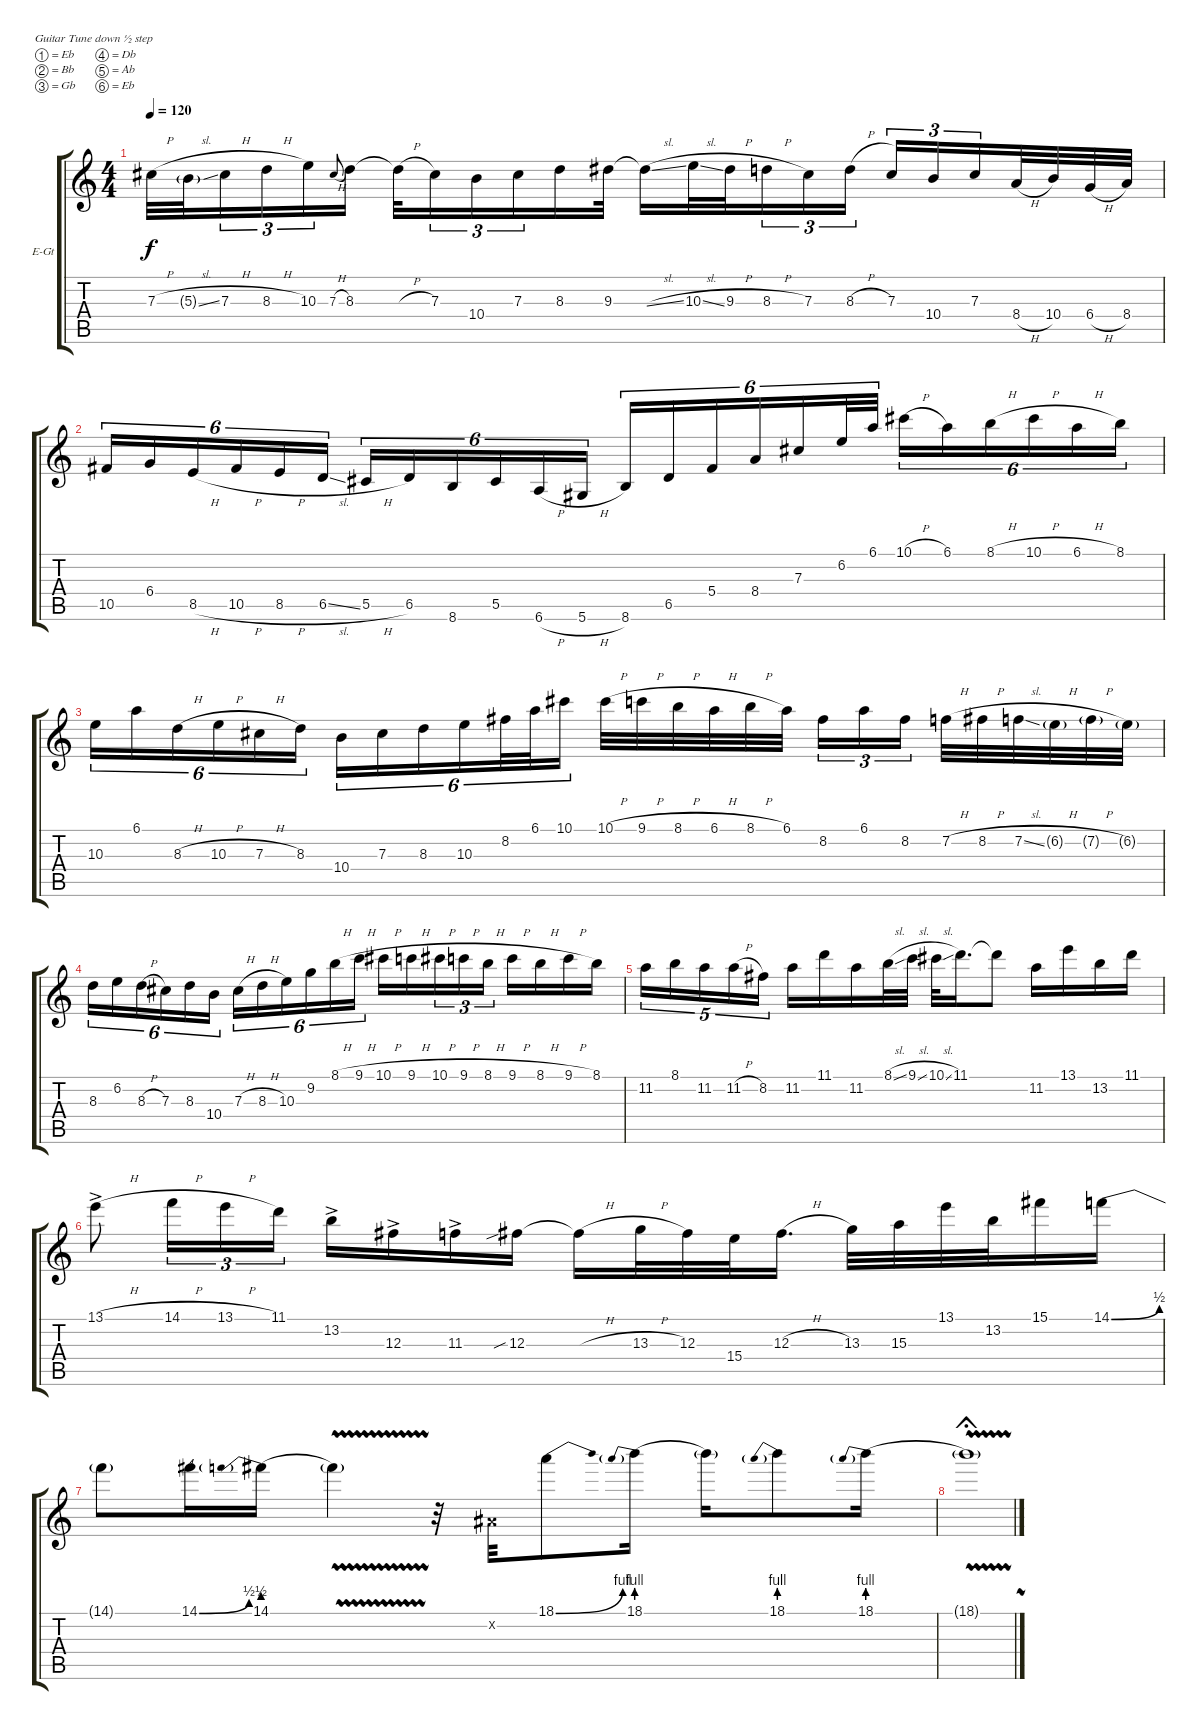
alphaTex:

\defaultSystemsLayout 4
\bracketExtendMode groupsimilarinstruments
\firstSystemTrackNameOrientation horizontal
\otherSystemsTrackNameOrientation horizontal
\track ("Electric Guitar" "E-Gt") {instrument distortionguitar}
\staff {score tabs}
\tuning (Eb4 Bb3 Gb3 Db3 Ab2 Eb2)
\ts (4 4)
\tempo 120
\clef g2
\scale
0.491594
\ks c
7.3{h t}.32{dy f beam merge} 5.3{sl g}.32{beam merge} 7.3{h}.16{tu (3 2) beam merge} 8.3{h}.16{tu (3 2) beam merge} 10.3.16{tu (3 2) beam merge} 7.3{h}.8{tu (3 2) gr onbeat beam merge} 8.3.16 8.3{h t}.32{beam merge} 7.3.16{tu (3 2) beam merge} 10.4.16{tu (3 2) beam merge} 7.3.16{tu (3 2) beam merge} 8.3.16{beam merge} 9.3.32 9.3{sl t}.16{beam merge} 10.3{sl}.32{beam merge} 9.3{h}.32{beam merge} 8.3{h}.16{tu (3 2) beam merge} 7.3.16{tu (3 2) beam merge} 8.3{h}.16{tu (3 2)} 7.3.16{tu (3 2) beam merge} 10.4.16{tu (3 2) beam merge} 7.3.16{tu (3 2) beam merge} 8.4{h}.32{beam merge} 10.4.32{beam merge} 6.4{h}.32{beam merge} 8.4.32 |
\scale
0.50845 10.5.16{tu (6 4)} 6.4.16{tu (6 4)} 8.5{h}.16{tu (6 4)} 10.5{h}.16{tu (6 4)} 8.5{h}.16{tu (6 4)} 6.5{sl}.16{tu (6 4)} 5.5{h}.16{tu (6 4)} 6.5.16{tu (6 4)} 8.6.16{tu (6 4)} 5.5.16{tu (6 4)} 6.6{h}.16{tu (6 4)} 5.6{h}.16{tu (6 4)} 8.6.16{tu (6 4)} 6.5.16{tu (6 4)} 5.4.16{tu (6 4)} 8.4.16{tu (6 4)} 7.3.16{tu (6 4)} 6.2.32{tu (6 4)} 6.1.32{tu (6 4) beam split} 10.1{h}.16{tu (6 4)} 6.1.16{tu (6 4)} 8.1{h}.16{tu (6 4)} 10.1{h}.16{tu (6 4)} 6.1{h}.16{tu (6 4)} 8.1.16{tu (6 4)} |
\scale
0.486951 10.3.16{tu (6 4)} 6.1.16{tu (6 4)} 8.3{h}.16{tu (6 4)} 10.3{h}.16{tu (6 4)} 7.3{h}.16{tu (6 4)} 8.3.16{tu (6 4)} 10.4.16{tu (6 4)} 7.3.16{tu (6 4)} 8.3.16{tu (6 4)} 10.3.16{tu (6 4)} 8.2.32{tu (6 4)} 6.1.32{tu (6 4)} 10.1.16{tu (6 4)} 10.1{h}.32 9.1{h}.32 8.1{h}.32 6.1{h}.32 8.1{h}.32 6.1.32 8.2.16{tu (3 2)} 6.1.16{tu (3 2)} 8.2.16{tu (3 2)} 7.2{h}.32 8.2{h}.32 7.2{sl}.32 6.2{h g}.32 7.2{h g}.32 6.2{g}.32 |
\scale
0.389916 8.3.16{tu (6 4)} 6.2.16{tu (6 4)} 8.3{h}.16{tu (6 4)} 7.3.16{tu (6 4)} 8.3.16{tu (6 4)} 10.4.16{tu (6 4)} 7.3{h}.16{tu (6 4)} 8.3{h}.16{tu (6 4)} 10.3.16{tu (6 4)} 9.2.16{tu (6 4)} 8.1{h}.16{tu (6 4)} 9.1{h}.16{tu (6 4)} 10.1{h}.16{beam merge} 9.1{h}.16{beam merge} 10.1{h}.16{tu (3 2) beam merge} 9.1{h}.16{tu (3 2) beam merge} 8.1{h}.16{tu (3 2)} 9.1{h}.16 8.1{h}.16 9.1{h}.16 8.1.16 |
\scale
0.327913 11.2.16{tu (5 4)} 8.1.16{tu (5 4)} 11.2.16{tu (5 4)} 11.2{h}.16{tu (5 4)} 8.2.16{tu (5 4)} 11.2.16 11.1.16 11.2.16 8.1{sl}.32 9.1{sl}.32 10.1{sl}.32 11.1.16{d} 11.1{t}.8 11.2.16 13.1.16 13.2.16 11.1.16 |
\scale
0.342555 13.1{h ac}.8 14.1{h}.16{tu (3 2)} 13.1{h}.16{tu (3 2)} 11.1.16{tu (3 2)} 13.2{ac}.16 12.3{ac}.16 11.3{ac}.16 12.3{sib}.16 12.3{h t}.16 13.3{h}.32 12.3.32 15.4.32 12.3{h}.16{d} 13.3.32 15.3.32 13.1.32 13.2.32 15.1.16 14.1{be (bend 0 0 15.6 2)}.16 |
\scale
0.246901 14.1{t}.8 14.1{be (bend 0 0 10.2 2)}.16 14.1{be (prebend 0 2 60 2)}.16 14.1{vw t}.4 r.32 0.2{x}.32 18.1{be (bend 0 0 15 4)}.8 18.1{be (prebend 0 4 60 4)}.16 18.1{t}.16 18.1{be (prebend 0 4 60 4)}.8 18.1{be (prebend 0 4 60 4)}.16 |
\scale
0.0809061 18.1{vw t}.1{fermata (short 0)}
